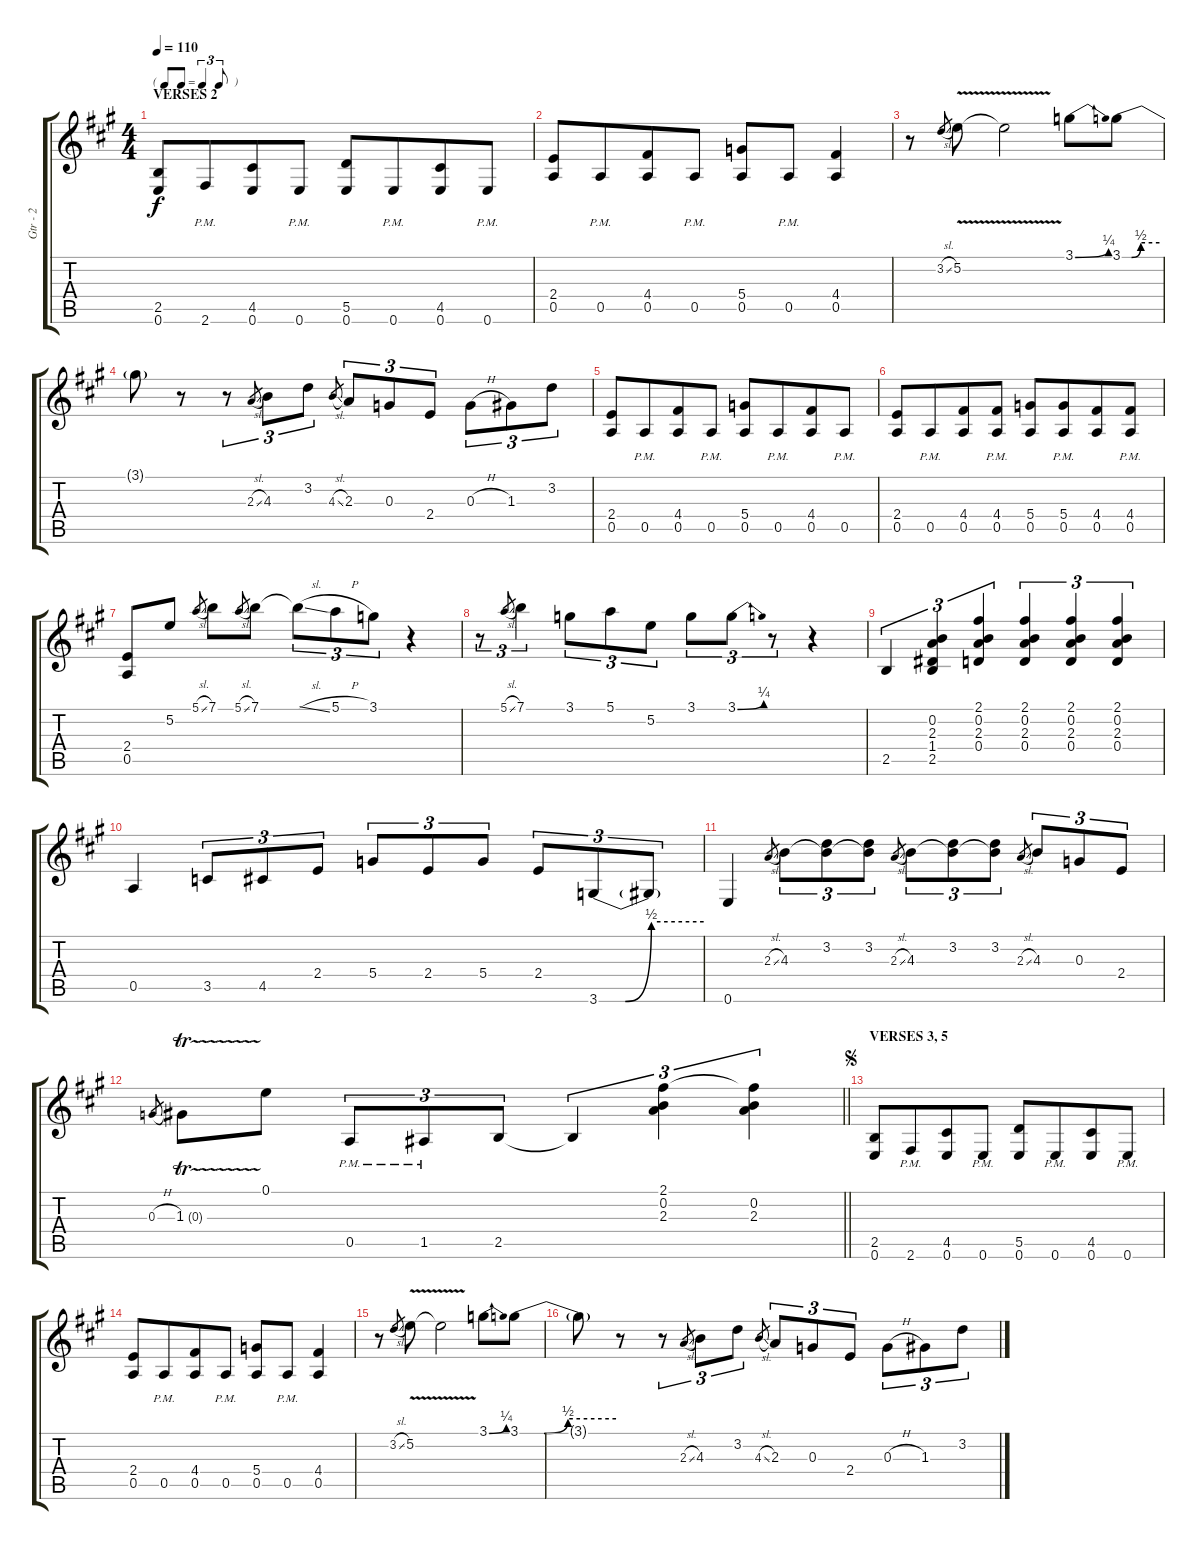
\track ("Gtr - 2" "Gtr - 2") {instrument overdrivenguitar}
\staff {score tabs}
\tuning (E4 B3 G3 D3 A2 E2) {hide}
\ts (4 4)
\tf triplet8th
\section ("" "VERSES 2")
\tempo 110
\clef g2
\ks a
(2.5 0.6).8{dy f} 2.6{pm}.8{beam merge} (4.5 0.6).8 0.6{pm}.8 (5.5 0.6).8 0.6{pm}.8{beam merge} (4.5 0.6).8{beam merge} 0.6{pm}.8 |
(2.4 0.5).8 0.5{pm}.8{beam merge} (4.4 0.5).8 0.5{pm}.8 (5.4 0.5).8 0.5{pm}.8{beam merge} (4.4 0.5).4 |
r.8 3.2{sl}.8{gr} 5.2{v}.8 5.2{t}.2 3.1{be (bend 0 0 60 1)}.8 3.1{be (custom 0 0 15 0 30 2 60 2)}.8 |
3.1{t}.8 r.8 r.8{tu (3 2)} 2.3{sl}.8{gr} 4.3.8{tu (3 2)} 3.2.8{tu (3 2)} 4.3{sl}.8{gr} 2.3.8{tu (3 2)} 0.3.8{tu (3 2)} 2.4.8{tu (3 2)} 0.3{h}.8{tu (3 2)} 1.3.8{tu (3 2)} 3.2.8{tu (3 2)} |
(2.4 0.5).8 0.5{pm}.8{beam merge} (4.4 0.5).8 0.5{pm}.8 (5.4 0.5).8 0.5{pm}.8{beam merge} (4.4 0.5).8 0.5{pm}.8 |
(2.4 0.5).8 0.5{pm}.8{beam merge} (4.4 0.5).8 (4.4{pm} 0.5{pm}).8 (5.4 0.5).8 (5.4{pm} 0.5{pm}).8{beam merge} (4.4 0.5).8 (4.4{pm} 0.5{pm}).8 |
(2.4 0.5).8 5.2.8 5.1{sl}.8{gr beam merge} 7.1.8 5.1{sl}.8{gr} 7.1.8 7.1{sl t}.8{tu (3 2)} 5.1{h}.8{tu (3 2)} 3.1.8{tu (3 2)} r.4 |
r.8{tu (3 2)} 5.1{sl}.8{gr beam merge} 7.1.4{tu (3 2)} 3.1.8{tu (3 2)} 5.1.8{tu (3 2)} 5.2.8{tu (3 2)} 3.1.8{tu (3 2)} 3.1{be (bend 0 0 60 1)}.8{tu (3 2)} r.8{tu (3 2)} r.4 |
2.5.4{tu (3 2)} (0.2 2.3 1.4 2.5).4{tu (3 2)} (2.1 0.2 2.3 0.4).4{tu (3 2)} (2.1 0.2 2.3 0.4).4{tu (3 2)} (2.1 0.2 2.3 0.4).4{tu (3 2)} (2.1 0.2 2.3 0.4).4{tu (3 2)} |
0.5.4 3.5.8{tu (3 2)} 4.5.8{tu (3 2)} 2.4.8{tu (3 2)} 5.4.8{tu (3 2)} 2.4.8{tu (3 2)} 5.4.8{tu (3 2)} 2.4.8{tu (3 2)} 3.6{be (custom 0 0 15 0 30 2 60 2)}.8{tu (3 2)} 3.6{t}.8{tu (3 2)} |
0.6.4 2.3{sl}.8{gr} 4.3.8{tu (3 2)} (3.2 4.3{t}).8{tu (3 2)} (3.2 4.3{t}).8{tu (3 2)} 2.3{sl}.8{gr} 4.3.8{tu (3 2)} (3.2 4.3{t}).8{tu (3 2)} (3.2 4.3{t}).8{tu (3 2)} 2.3{sl}.8{gr} 4.3.8{tu (3 2)} 0.3.8{tu (3 2)} 2.4.8{tu (3 2)} |
\barLineRight lightlight
0.3{h}.8{gr} 1.3{tr (0 32)}.8 0.1.8 0.5{pm}.8{tu (3 2)} 1.5{pm}.8{tu (3 2)} 2.5.8{tu (3 2)} 2.5{t}.4{tu (3 2)} (2.1 0.2 2.3).4{tu (3 2)} (2.1{t} 0.2 2.3).4{tu (3 2)} |
\section ("" "VERSES 3, 5")
\jump segno
(2.5 0.6).8 2.6{pm}.8{beam merge} (4.5 0.6).8 0.6{pm}.8 (5.5 0.6).8 0.6{pm}.8{beam merge} (4.5 0.6).8{beam merge} 0.6{pm}.8 |
(2.4 0.5).8 0.5{pm}.8{beam merge} (4.4 0.5).8 0.5{pm}.8 (5.4 0.5).8 0.5{pm}.8{beam merge} (4.4 0.5).4 |
r.8 3.2{sl}.8{gr} 5.2{v}.8 5.2{t}.2 3.1{be (bend 0 0 60 1)}.8 3.1{be (custom 0 0 15 0 30 2 60 2)}.8 |
3.1{t}.8 r.8 r.8{tu (3 2)} 2.3{sl}.8{gr} 4.3.8{tu (3 2)} 3.2.8{tu (3 2)} 4.3{sl}.8{gr} 2.3.8{tu (3 2)} 0.3.8{tu (3 2)} 2.4.8{tu (3 2)} 0.3{h}.8{tu (3 2)} 1.3.8{tu (3 2)} 3.2.8{tu (3 2)}
